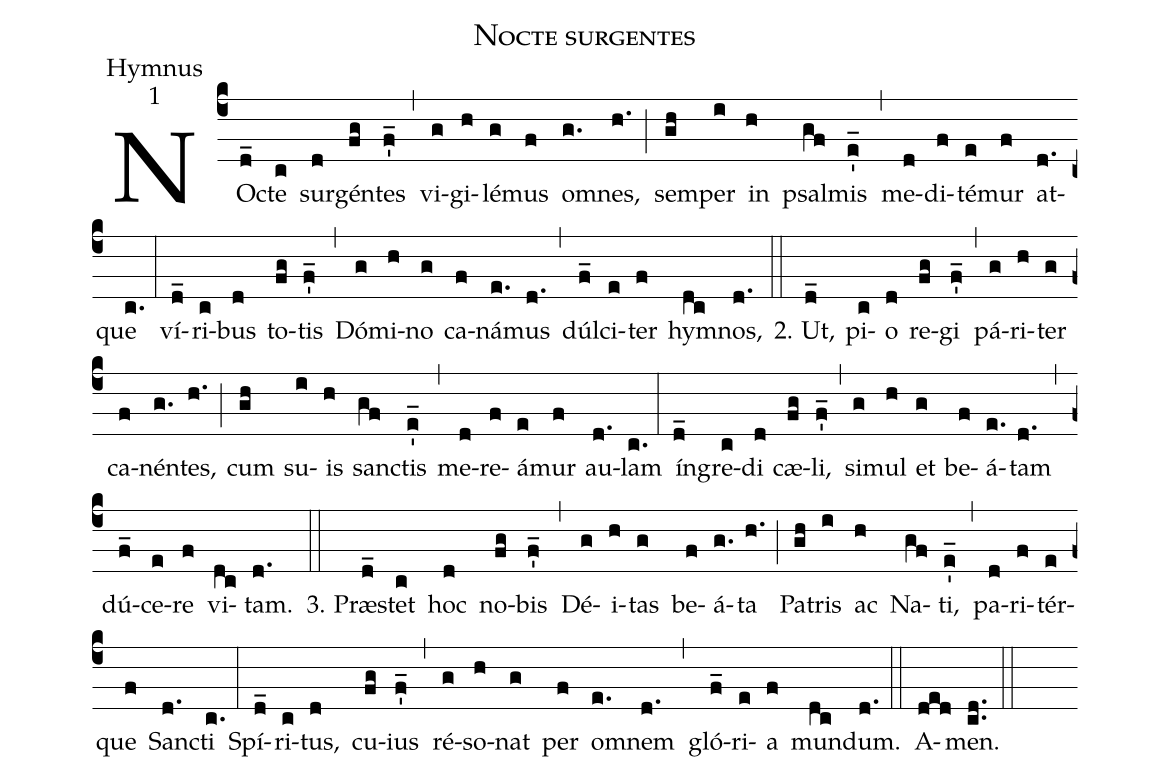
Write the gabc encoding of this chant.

name:Nocte surgentes;
office-part:Hymnus;
mode:1;
%%
(c4) NO(d_)cte(c) sur(d)gén(fg)tes(f'_) (,) vi(g)gi(h)lé(g)mus(f) om(g.)nes,(h.) (;)
sem(gh)per(i) in(h) psal(gf)mis(e'_) (,) me(d)di(f)té(e)mur(f) at(d.)que(c.) (:)
ví(d_)ri(c)bus(d) to(fg)tis(f'_) (,) Dó(g)mi(h)no(g) ca(f)ná(e.)mus(d.) (,)
dúl(f_)ci(e)ter(f) hym(dc)nos,(d.) (::)

2. Ut,(d_) pi(c)o(d) re(fg)gi(f'_) (,) pá(g)ri(h)ter(g) ca(f)nén(g.)tes,(h.) (;)
cum(gh) su(i)is(h) san(gf)ctis(e'_) (,) me(d)re(f)á(e)mur(f) au(d.)lam(c.) (:)
ín(d_)gre(c)di(d) cæ(fg)li,(f'_) (,) si(g)mul(h) et(g) be(f)á(e.)tam(d.) (,)
dú(f_)ce(e)re(f) vi(dc)tam.(d.) (::)

3. Præ(d_)stet(c) hoc(d) no(fg)bis(f'_) (,) Dé(g)i(h)tas(g) be(f)á(g.)ta(h.) (;)
Pa(gh)tris(i) ac(h) Na(gf)ti,(e'_) (,) pa(d)ri(f)tér(e)que(f) San(d.)cti(c.) (:)
Spí(d_)ri(c)tus,(d) cu(fg)ius(f'_) (,) ré(g)so(h)nat(g) per(f) om(e.)nem(d.) (,)
gló(f_)ri(e)a(f) mun(dc)dum.(d.) (::)
A(ded)men.(c.d.) (::)
